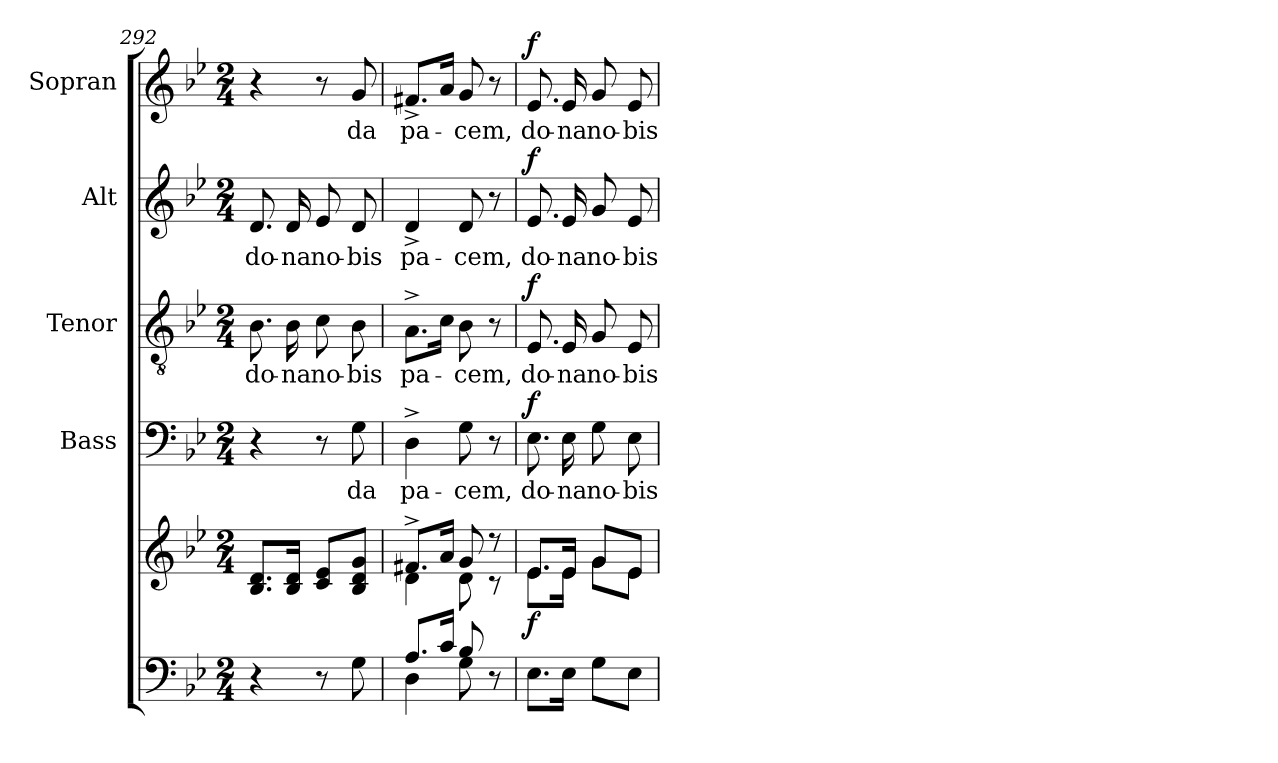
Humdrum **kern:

**kern	**kern	**dynam	**kern	**text	**dynam	**kern	**text	**dynam	**kern	**text	**dynam	**kern	**text	**dynam
*part5	*part5	*part5	*part4	*part4	*part4	*part3	*part3	*part3	*part2	*part2	*part2	*part1	*part1	*part1
*staff6	*staff5	*staff5/6	*staff4	*staff4	*staff4	*staff3	*staff3	*staff3	*staff2	*staff2	*staff2	*staff1	*staff1	*staff1
*	*	*	*I"Bass	*	*	*I"Tenor	*	*	*I"Alt	*	*	*I"Sopran	*	*
*	*	*	*I'B.	*	*	*I'T.	*	*	*I'A.	*	*	*I'S.	*	*
*clefF4	*clefG2	*	*clefF4	*	*	*clefGv2	*	*	*clefG2	*	*	*clefG2	*	*
*k[b-e-]	*k[b-e-]	*	*k[b-e-]	*	*	*k[b-e-]	*	*	*k[b-e-]	*	*	*k[b-e-]	*	*
*B-:	*B-:	*	*B-:	*	*	*B-:	*	*	*B-:	*	*	*B-:	*	*
*M2/4	*M2/4	*	*M2/4	*	*	*M2/4	*	*	*M2/4	*	*	*M2/4	*	*
=292	=292	=292	=292	=292	=292	=292	=292	=292	=292	=292	=292	=292	=292	=292
!	!	!	!	!	!	!	!LO:LY:b	!	!	!LO:LY:b	!	!	!	!
4r	8.B-/ 8.d/L	.	4r	.	.	8.B-\	do-	.	8.d/	do-	.	4r	.	.
!	!	!	!	!	!	!	!LO:LY:b	!	!	!LO:LY:b	!	!	!	!
.	16B-/ 16d/Jk	.	.	.	.	16B-\	-na	.	16d/	-na	.	.	.	.
!	!	!	!	!	!	!	!LO:LY:b	!	!	!LO:LY:b	!	!	!	!
8r	8c/ 8e-/L	.	8r	.	.	8c\	no-	.	8e-/	no-	.	8r	.	.
!	!	!	!	!LO:LY:b	!	!	!LO:LY:b	!	!	!LO:LY:b	!	!	!LO:LY:b	!
8G\	8B-/ 8d/ 8g/J	.	8G\	da	.	8B-\	-bis	.	8d/	-bis	.	8g/	da	.
=293	=293	=293	=293	=293	=293	=293	=293	=293	=293	=293	=293	=293	=293	=293
*^	*^	*	*	*	*	*	*	*	*	*	*	*	*	*
!	!	!	!	!	!	!LO:LY:b	!	!	!LO:LY:b	!	!	!LO:LY:b	!	!	!LO:LY:b	!
8.A/L	4D\	8.f#X^>/L	4d\	.	4D^>\	pa-	.	8.A^>\L	pa-	.	4d^</	pa-	.	8.f#X^</L	pa-	.
16c/Jk	.	16a/Jk	.	.	.	.	.	16c\Jk	.	.	.	.	.	16a/Jk	.	.
!	!	!	!	!	!	!LO:LY:b	!	!	!LO:LY:b	!	!	!LO:LY:b	!	!	!LO:LY:b	!
8B-/	8G\	8g/	8d\	.	8G\	-cem,	.	8B-\	-cem,	.	8d/	-cem,	.	8g/	-cem,	.
8r	8ryy	8r	8r	.	8r	.	.	8r	.	.	8r	.	.	8r	.	.
=294	=294	=294	=294	=294	=294	=294	=294	=294	=294	=294	=294	=294	=294	=294	=294	=294
!	!	!	!	!LO:DY:b	!	!LO:LY:b	!LO:DY:a	!	!LO:LY:b	!LO:DY:a	!	!LO:LY:b	!LO:DY:a	!	!LO:LY:b	!LO:DY:a
*v	*v	*	*	*	*	*	*	*	*	*	*	*	*	*	*	*
8.E-\L	8.e-/L	8.e-\L	f	8.E-\	do-	f	8.E-/	do-	f	8.e-/	do-	f	8.e-/	do-	f
!	!	!	!	!	!LO:LY:b	!	!	!LO:LY:b	!	!	!LO:LY:b	!	!	!LO:LY:b	!
16E-\Jk	16e-/Jk	16e-\Jk	.	16E-\	-na	.	16E-/	-na	.	16e-/	-na	.	16e-/	-na	.
!	!	!	!	!	!LO:LY:b	!	!	!LO:LY:b	!	!	!LO:LY:b	!	!	!LO:LY:b	!
8G\L	8g/L	8g\L	.	8G\	no-	.	8G/	no-	.	8g/	no-	.	8g/	no-	.
!	!	!	!	!	!LO:LY:b	!	!	!LO:LY:b	!	!	!LO:LY:b	!	!	!LO:LY:b	!
8E-\J	8e-/J	8e-\J	.	8E-\	-bis	.	8E-/	-bis	.	8e-/	-bis	.	8e-/	-bis	.
*	*v	*v	*	*	*	*	*	*	*	*	*	*	*	*	*
=	=	=	=	=	=	=	=	=	=	=	=	=	=	=
*-	*-	*-	*-	*-	*-	*-	*-	*-	*-	*-	*-	*-	*-	*-
